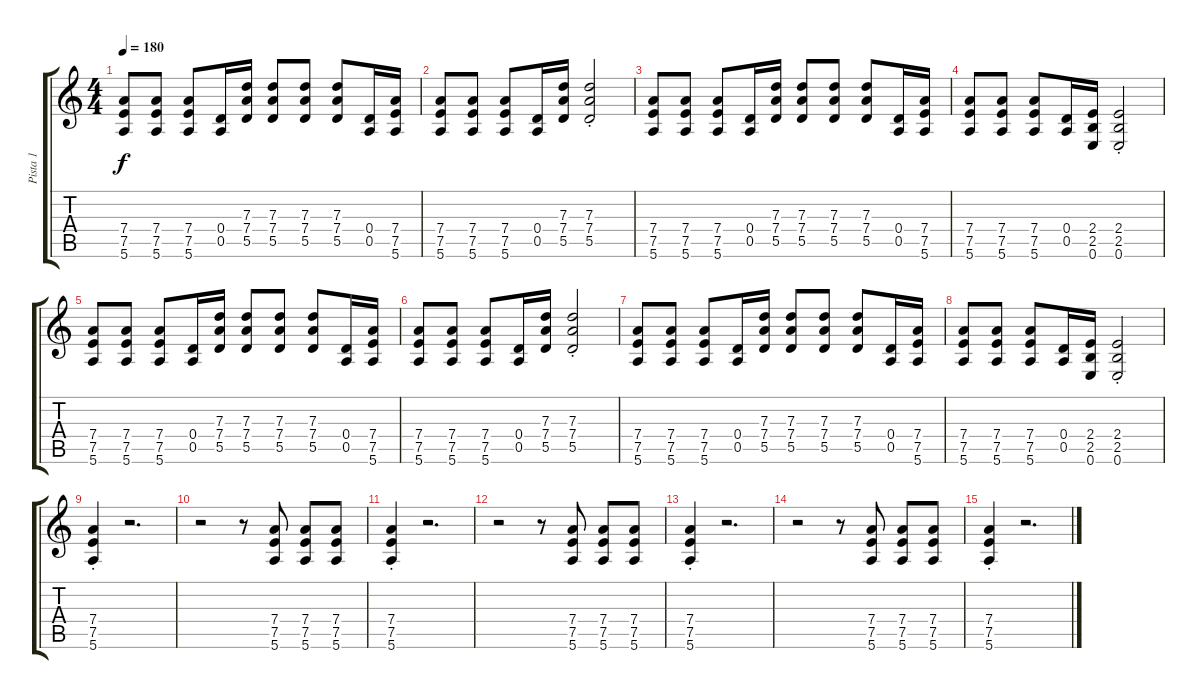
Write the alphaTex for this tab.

\track ("Pista 1" "Pista 1") {instrument distortionguitar}
\staff {score tabs}
\tuning (E4 B3 G3 D3 A2 E2) {hide}
\ts (4 4)
\tempo 180
\clef g2
\ks c
(7.4 7.5 5.6).8{dy f} (7.4 7.5 5.6).8 (7.4 7.5 5.6).8 (0.4 0.5).16 (7.3 7.4 5.5).16 (7.3 7.4 5.5).8 (7.3 7.4 5.5).8 (7.3 7.4 5.5).8 (0.4 0.5).16 (7.4 7.5 5.6).16 |
(7.4 7.5 5.6).8 (7.4 7.5 5.6).8 (7.4 7.5 5.6).8 (0.4 0.5).16 (7.3 7.4 5.5).16 (7.3{st} 7.4{st} 5.5{st}).2 |
(7.4 7.5 5.6).8 (7.4 7.5 5.6).8 (7.4 7.5 5.6).8 (0.4 0.5).16 (7.3 7.4 5.5).16 (7.3 7.4 5.5).8 (7.3 7.4 5.5).8 (7.3 7.4 5.5).8 (0.4 0.5).16 (7.4 7.5 5.6).16 |
(7.4 7.5 5.6).8 (7.4 7.5 5.6).8 (7.4 7.5 5.6).8 (0.4 0.5).16 (2.4 2.5 0.6).16 (2.4{st} 2.5{st} 0.6{st}).2 |
(7.4 7.5 5.6).8 (7.4 7.5 5.6).8 (7.4 7.5 5.6).8 (0.4 0.5).16 (7.3 7.4 5.5).16 (7.3 7.4 5.5).8 (7.3 7.4 5.5).8 (7.3 7.4 5.5).8 (0.4 0.5).16 (7.4 7.5 5.6).16 |
(7.4 7.5 5.6).8 (7.4 7.5 5.6).8 (7.4 7.5 5.6).8 (0.4 0.5).16 (7.3 7.4 5.5).16 (7.3{st} 7.4{st} 5.5{st}).2 |
(7.4 7.5 5.6).8 (7.4 7.5 5.6).8 (7.4 7.5 5.6).8 (0.4 0.5).16 (7.3 7.4 5.5).16 (7.3 7.4 5.5).8 (7.3 7.4 5.5).8 (7.3 7.4 5.5).8 (0.4 0.5).16 (7.4 7.5 5.6).16 |
(7.4 7.5 5.6).8 (7.4 7.5 5.6).8 (7.4 7.5 5.6).8 (0.4 0.5).16 (2.4 2.5 0.6).16 (2.4{st} 2.5{st} 0.6{st}).2 |
(7.4{st} 7.5{st} 5.6{st}).4 r.2{d} |
r.2 r.8 (7.4 7.5 5.6).8 (7.4 7.5 5.6).8 (7.4 7.5 5.6).8 |
(7.4{st} 7.5{st} 5.6{st}).4 r.2{d} |
r.2 r.8 (7.4 7.5 5.6).8 (7.4 7.5 5.6).8 (7.4 7.5 5.6).8 |
(7.4{st} 7.5{st} 5.6{st}).4 r.2{d} |
r.2 r.8 (7.4 7.5 5.6).8 (7.4 7.5 5.6).8 (7.4 7.5 5.6).8 |
(7.4{st} 7.5{st} 5.6{st}).4 r.2{d}
